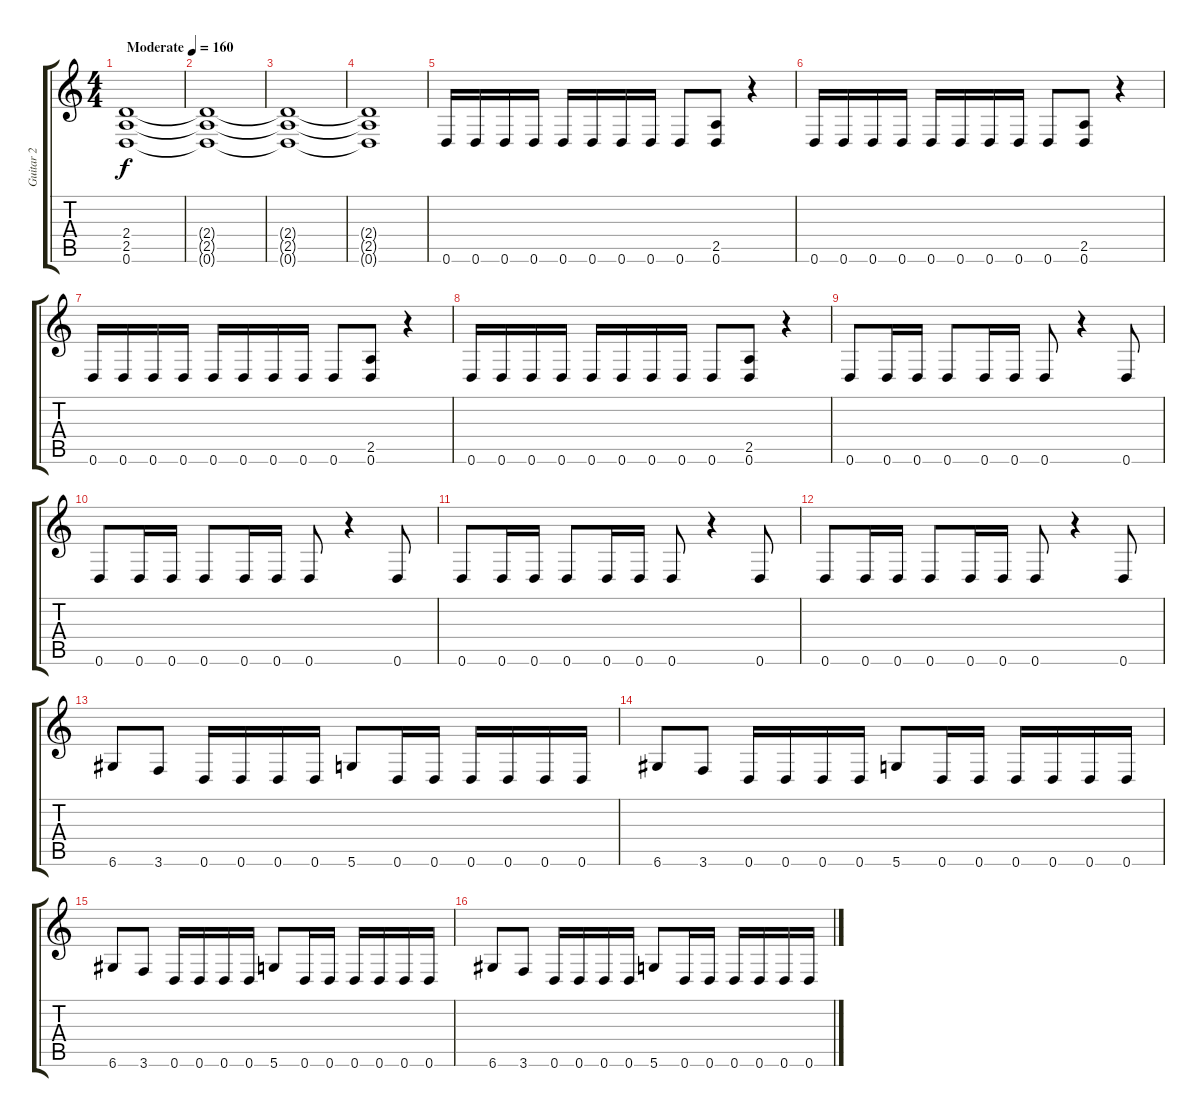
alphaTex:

\track ("Guitar 2" "Guitar 2") {instrument distortionguitar}
\staff {score tabs}
\tuning (D4 A3 F3 C3 G2 D2) {hide}
\ts (4 4)
\tempo (160 "Moderate")
\clef g2
\ks c
(2.4 2.5 0.6).1{dy f instrument distortionguitar} |
(2.4{t} 2.5{t} 0.6{t}).1 |
(2.4{t} 2.5{t} 0.6{t}).1 |
(2.4{t} 2.5{t} 0.6{t}).1 |
0.6.16 0.6.16 0.6.16 0.6.16 0.6.16 0.6.16 0.6.16 0.6.16 0.6.8 (2.5 0.6).8 r.4 |
0.6.16 0.6.16 0.6.16 0.6.16 0.6.16 0.6.16 0.6.16 0.6.16 0.6.8 (2.5 0.6).8 r.4 |
0.6.16 0.6.16 0.6.16 0.6.16 0.6.16 0.6.16 0.6.16 0.6.16 0.6.8 (2.5 0.6).8 r.4 |
0.6.16 0.6.16 0.6.16 0.6.16 0.6.16 0.6.16 0.6.16 0.6.16 0.6.8 (2.5 0.6).8 r.4 |
0.6.8 0.6.16 0.6.16 0.6.8 0.6.16 0.6.16 0.6.8 r.4 0.6.8 |
0.6.8 0.6.16 0.6.16 0.6.8 0.6.16 0.6.16 0.6.8 r.4 0.6.8 |
0.6.8 0.6.16 0.6.16 0.6.8 0.6.16 0.6.16 0.6.8 r.4 0.6.8 |
0.6.8 0.6.16 0.6.16 0.6.8 0.6.16 0.6.16 0.6.8 r.4 0.6.8 |
6.6.8 3.6.8 0.6.16 0.6.16 0.6.16 0.6.16 5.6.8 0.6.16 0.6.16 0.6.16 0.6.16 0.6.16 0.6.16 |
6.6.8 3.6.8 0.6.16 0.6.16 0.6.16 0.6.16 5.6.8 0.6.16 0.6.16 0.6.16 0.6.16 0.6.16 0.6.16 |
6.6.8 3.6.8 0.6.16 0.6.16 0.6.16 0.6.16 5.6.8 0.6.16 0.6.16 0.6.16 0.6.16 0.6.16 0.6.16 |
6.6.8 3.6.8 0.6.16 0.6.16 0.6.16 0.6.16 5.6.8 0.6.16 0.6.16 0.6.16 0.6.16 0.6.16 0.6.16
